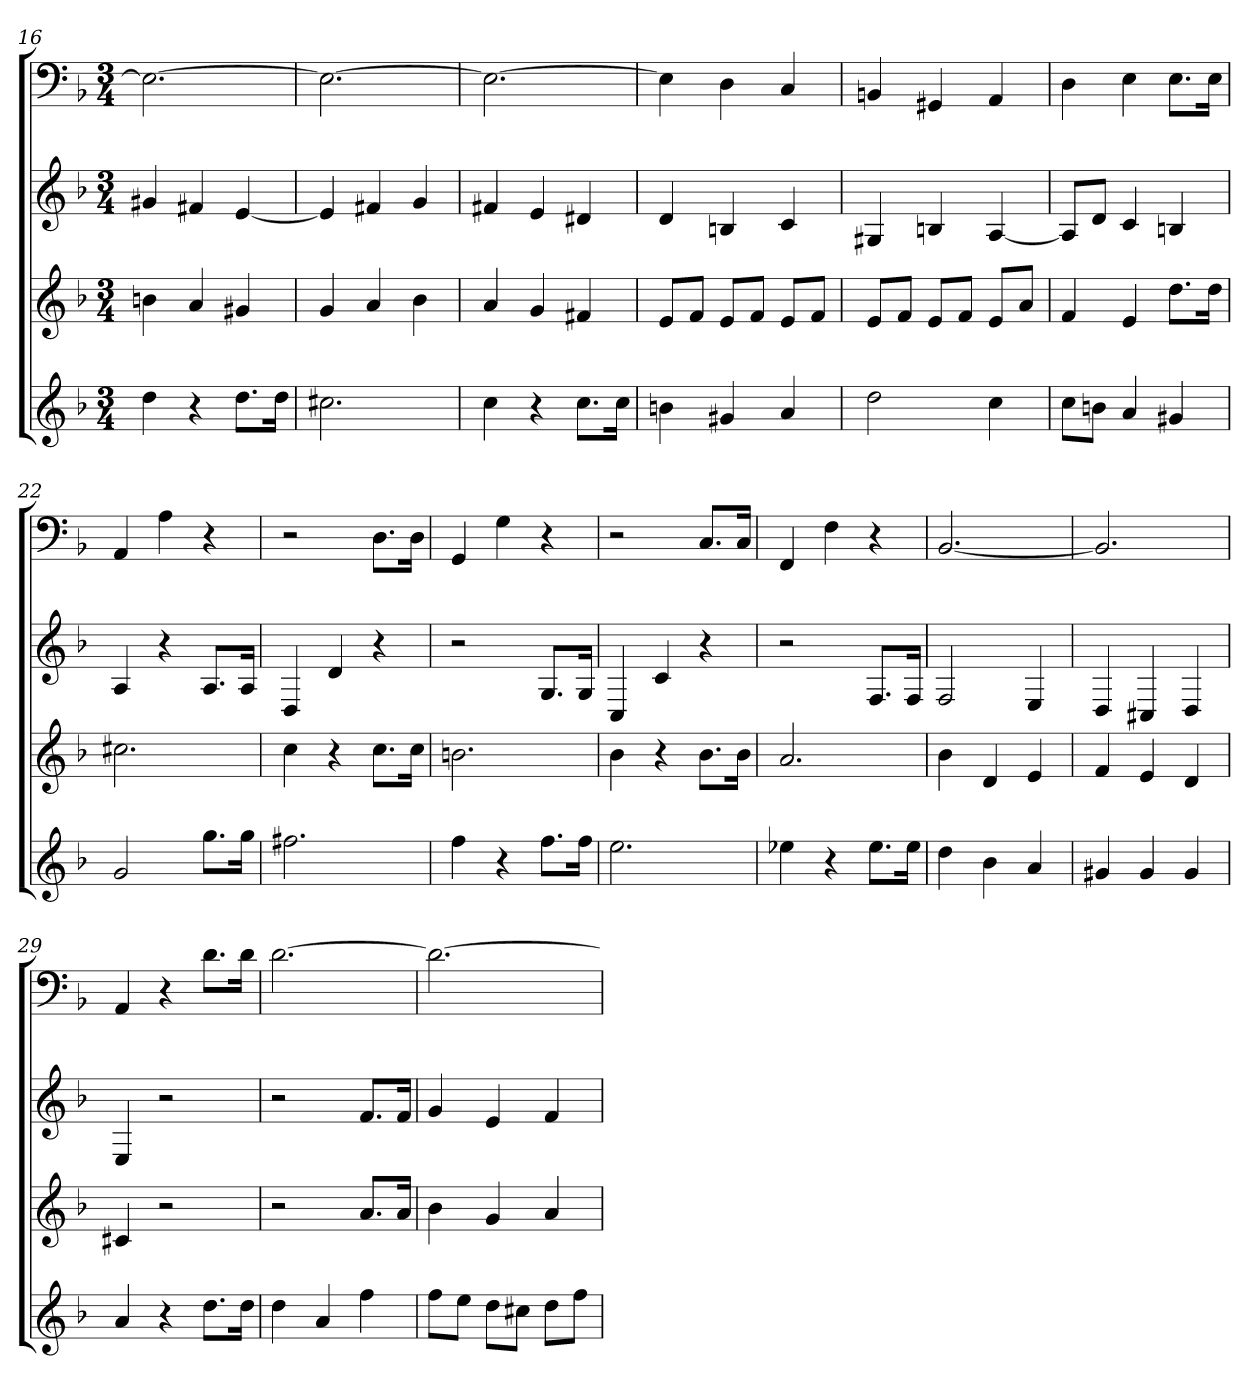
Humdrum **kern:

**kern	**kern	**kern	**kern
*part4	*part3	*part2	*part1
*staff4	*staff3	*staff2	*staff1
*k[b-]	*k[b-]	*k[b-]	*k[b-]
*d:	*d:	*d:	*d:
*M3/4	*M3/4	*M3/4	*M3/4
=16	=16	=16	=16
4dd	4bn	4g#X	2.E_
4r	4a	4f#X	.
8.ddL	4g#X	[4e	.
16ddJk	.	.	.
=17	=17	=17	=17
2.cc#X	4g	4e]	2.E_
.	4a	4f#X	.
.	4b-	4g	.
=18	=18	=18	=18
4cc	4a	4f#X	2.E_
4r	4g	4e	.
8.ccL	4f#X	4d#X	.
16ccJk	.	.	.
=19	=19	=19	=19
4bn	8eL	4d	4E]
.	8fJ	.	.
4g#X	8eL	4Bn	4D
.	8fJ	.	.
4a	8eL	4c	4C
.	8fJ	.	.
=20	=20	=20	=20
2dd	8eL	4G#X	4BBn
.	8fJ	.	.
.	8eL	4Bn	4GG#X
.	8fJ	.	.
4cc	8eL	[4A	4AA
.	8aJ	.	.
=21	=21	=21	=21
8ccL	4f	8AL]	4D
8bnJ	.	8dJ	.
4a	4e	4c	4E
4g#X	8.ddL	4Bn	8.EL
.	16ddJk	.	16EJk
=22	=22	=22	=22
2g	2.cc#X	4A	4AA
.	.	4r	4A
8.ggL	.	8.AL	4r
16ggJk	.	16AJk	.
=23	=23	=23	=23
2.ff#X	4cc	4D	2r
.	4r	4d	.
.	8.ccL	4r	8.DL
.	16ccJk	.	16DJk
=24	=24	=24	=24
4ff	2.bn	2r	4GG
4r	.	.	4G
8.ffL	.	8.GL	4r
16ffJk	.	16GJk	.
=25	=25	=25	=25
2.ee	4b-	4C	2r
.	4r	4c	.
.	8.b-L	4r	8.CL
.	16b-Jk	.	16CJk
=26	=26	=26	=26
4ee-X	2.a	2r	4FF
4r	.	.	4F
8.ee-L	.	8.FL	4r
16ee-Jk	.	16FJk	.
=27	=27	=27	=27
4dd	4b-	2F	[2.BB-
4b-	4d	.	.
4a	4e	4E	.
=28	=28	=28	=28
4g#X	4f	4D	2.BB-]
4g#	4e	4C#X	.
4g#	4d	4D	.
=29	=29	=29	=29
4a	4c#X	4E	4AA
4r	2r	2r	4r
8.ddL	.	.	8.dL
16ddJk	.	.	16dJk
=30	=30	=30	=30
4dd	2r	2r	[2.d
4a	.	.	.
4ff	8.aL	8.fL	.
.	16aJk	16fJk	.
=31	=31	=31	=31
8ffL	4b-	4g	2.d_
8eeJ	.	.	.
8ddL	4g	4e	.
8cc#XJ	.	.	.
8ddL	4a	4f	.
8ffJ	.	.	.
=	=	=	=
*-	*-	*-	*-
